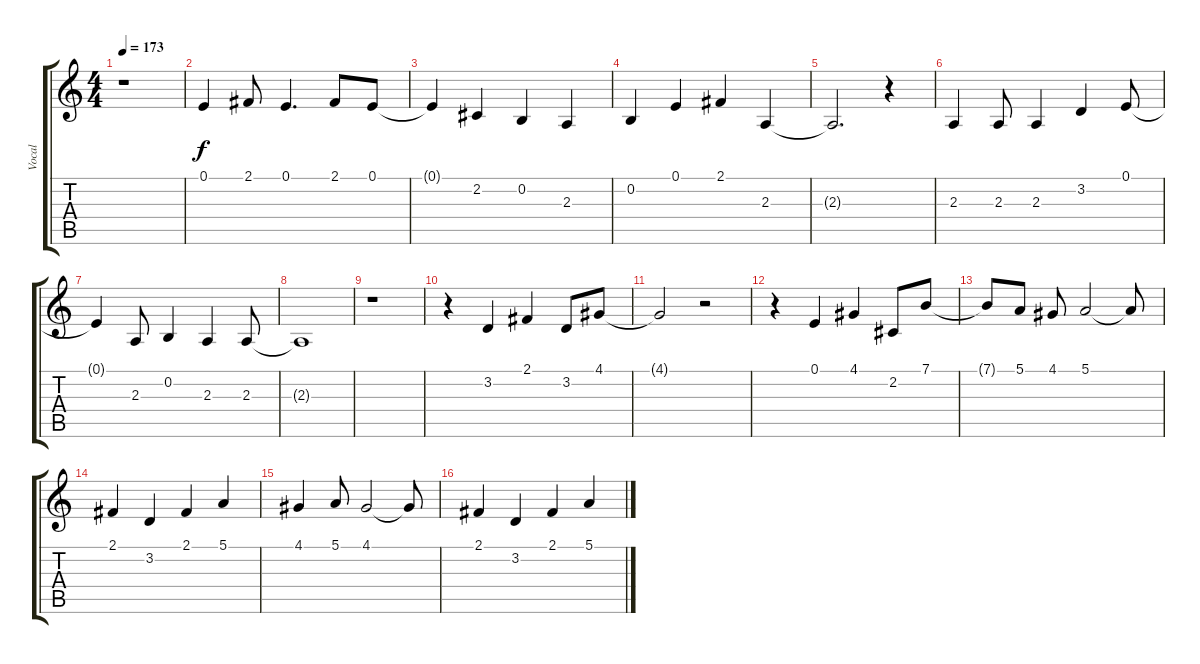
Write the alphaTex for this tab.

\track ("Vocal" "Vocal") {instrument lead1square}
\staff {score tabs}
\tuning (E4 B3 G3 D3 A2 E2) {hide}
\ts (4 4)
\tempo 173
\clef g2
\ks c
r.1{dy f} |
0.1.4 2.1.8 0.1.4{d} 2.1.8 0.1.8 |
0.1{t}.4 2.2.4 0.2.4 2.3.4 |
0.2.4 0.1.4 2.1.4 2.3.4 |
2.3{t}.2{d} r.4 |
2.3.4 2.3.8 2.3.4 3.2.4 0.1.8 |
0.1{t}.4 2.3.8 0.2.4 2.3.4 2.3.8 |
2.3{t}.1 |
r.1 |
r.4 3.2.4 2.1.4 3.2.8 4.1.8 |
4.1{t}.2 r.2 |
r.4 0.1.4 4.1.4 2.2.8 7.1.8 |
7.1{t}.8 5.1.8 4.1.8 5.1.2 5.1{t}.8 |
2.1.4 3.2.4 2.1.4 5.1.4 |
4.1.4 5.1.8 4.1.2 4.1{t}.8 |
2.1.4 3.2.4 2.1.4 5.1.4
